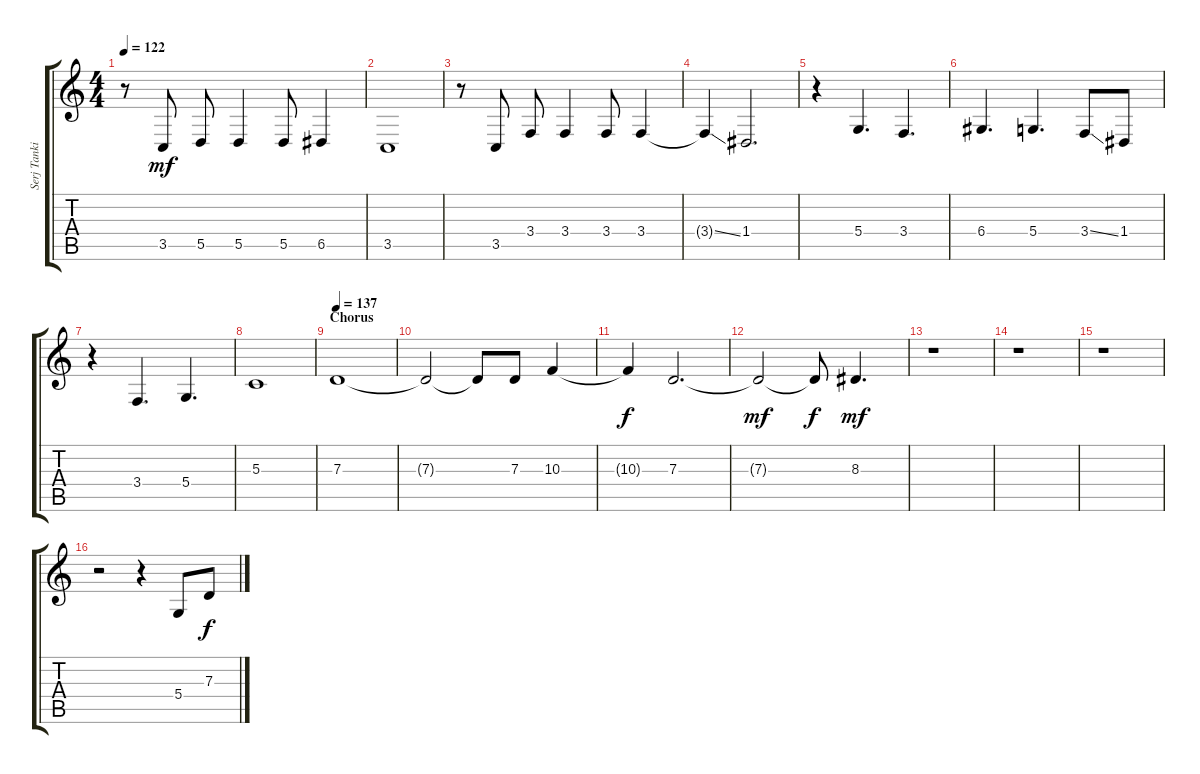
\track ("Serj Tankian - Vocals" "Serj Tanki") {instrument oboe}
\staff {score tabs}
\tuning (E4 B3 G3 D3 A2 E2) {hide}
\ts (4 4)
\tempo 122
\clef g2
\ks c
r.8{dy mf} 3.5.8 5.5.8 5.5.4 5.5.8 6.5.4 |
3.5.1 |
r.8 3.5.8 3.4.8 3.4.4 3.4.8 3.4.4 |
3.4{ss t}.4 1.4.2{d} |
r.4 5.4.4{d} 3.4.4{d} |
6.4.4{d} 5.4.4{d} 3.4{ss}.8 1.4.8 |
r.4 3.4.4{d} 5.4.4{d} |
5.3.1 |
\section ("" "Chorus")
\tempo 137
7.3.1 |
7.3{t}.2 7.3{t}.8 7.3.8 10.3.4 |
10.3{t}.4{dy f} 7.3.2{d} |
7.3{t}.2{dy mf} 7.3{t}.8{dy f} 8.3.4{d dy mf} |
r.1 |
r.1 |
r.1 |
r.2 r.4 5.4.8 7.3.8{dy f}
